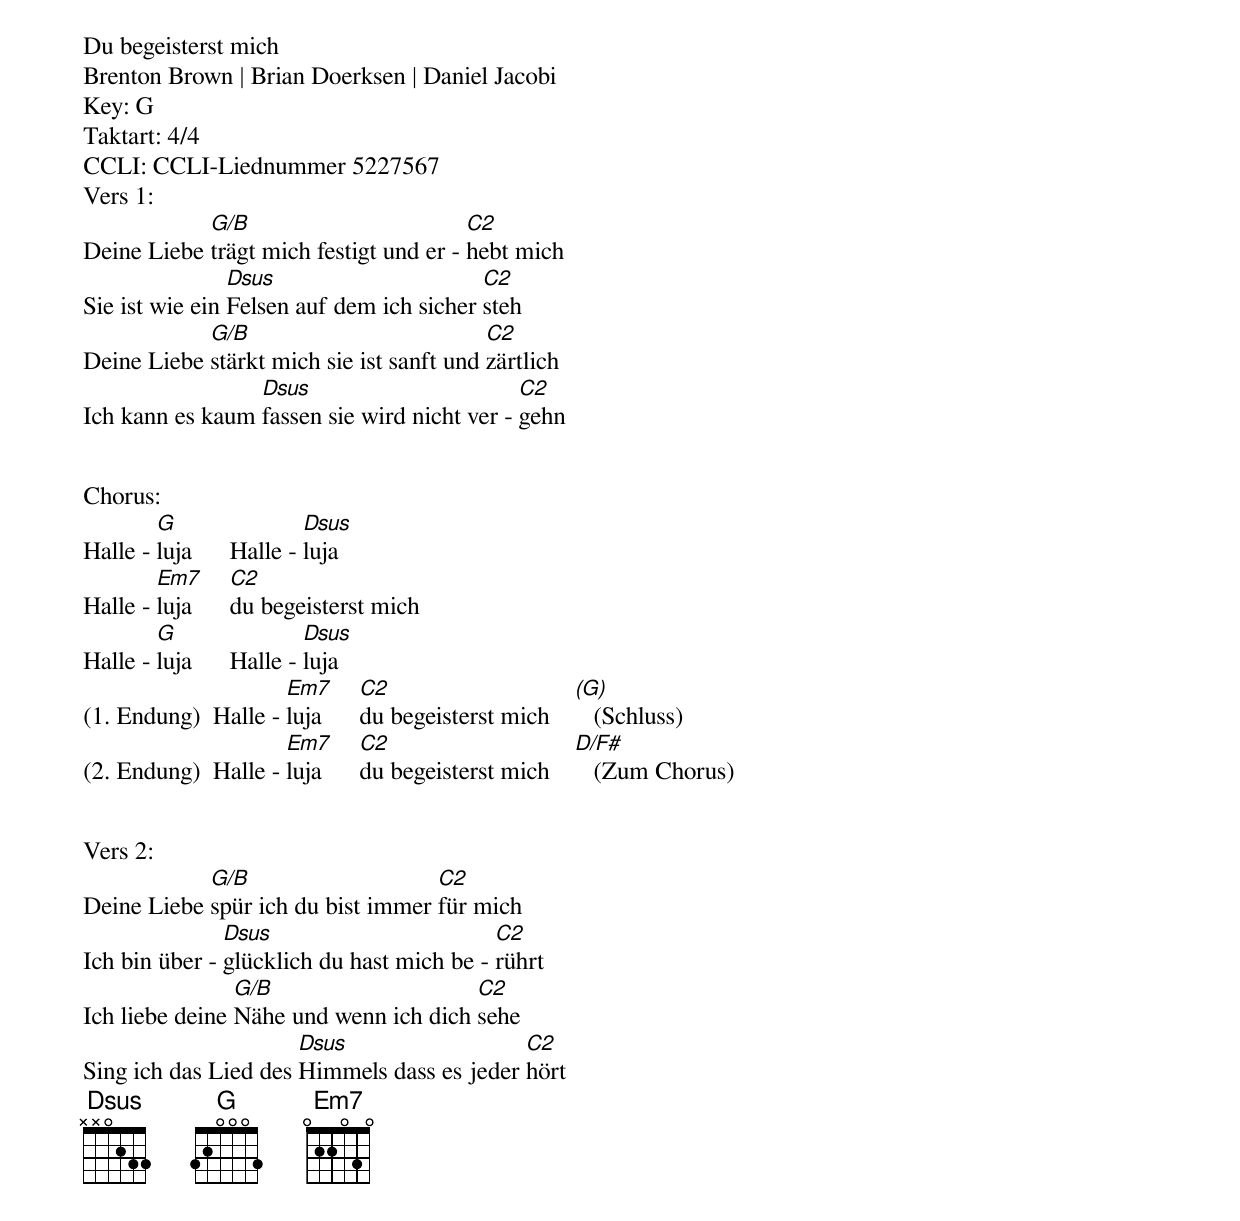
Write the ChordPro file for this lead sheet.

Du begeisterst mich
Brenton Brown | Brian Doerksen | Daniel Jacobi
Key: G
Taktart: 4/4
CCLI: CCLI-Liednummer 5227567
Vers 1:
Deine Liebe [G/B]trägt mich festigt und er - [C2]hebt mich
Sie ist wie ein [Dsus]Felsen auf dem ich sicher [C2]steh
Deine Liebe [G/B]stärkt mich sie ist sanft und [C2]zärtlich
Ich kann es kaum [Dsus]fassen sie wird nicht ver - [C2]gehn


Chorus:
Halle - [G]luja      Halle - [Dsus]luja
Halle - [Em7]luja      [C2]du begeisterst mich
Halle - [G]luja      Halle - [Dsus]luja
(1. Endung)  Halle - [Em7]luja      [C2]du begeisterst mich    [(G)]   (Schluss)
(2. Endung)  Halle - [Em7]luja      [C2]du begeisterst mich    [D/F#]   (Zum Chorus)


Vers 2:
Deine Liebe [G/B]spür ich du bist immer [C2]für mich
Ich bin über - [Dsus]glücklich du hast mich be - [C2]rührt
Ich liebe deine [G/B]Nähe und wenn ich dich [C2]sehe
Sing ich das Lied des [Dsus]Himmels dass es jeder [C2]hört
